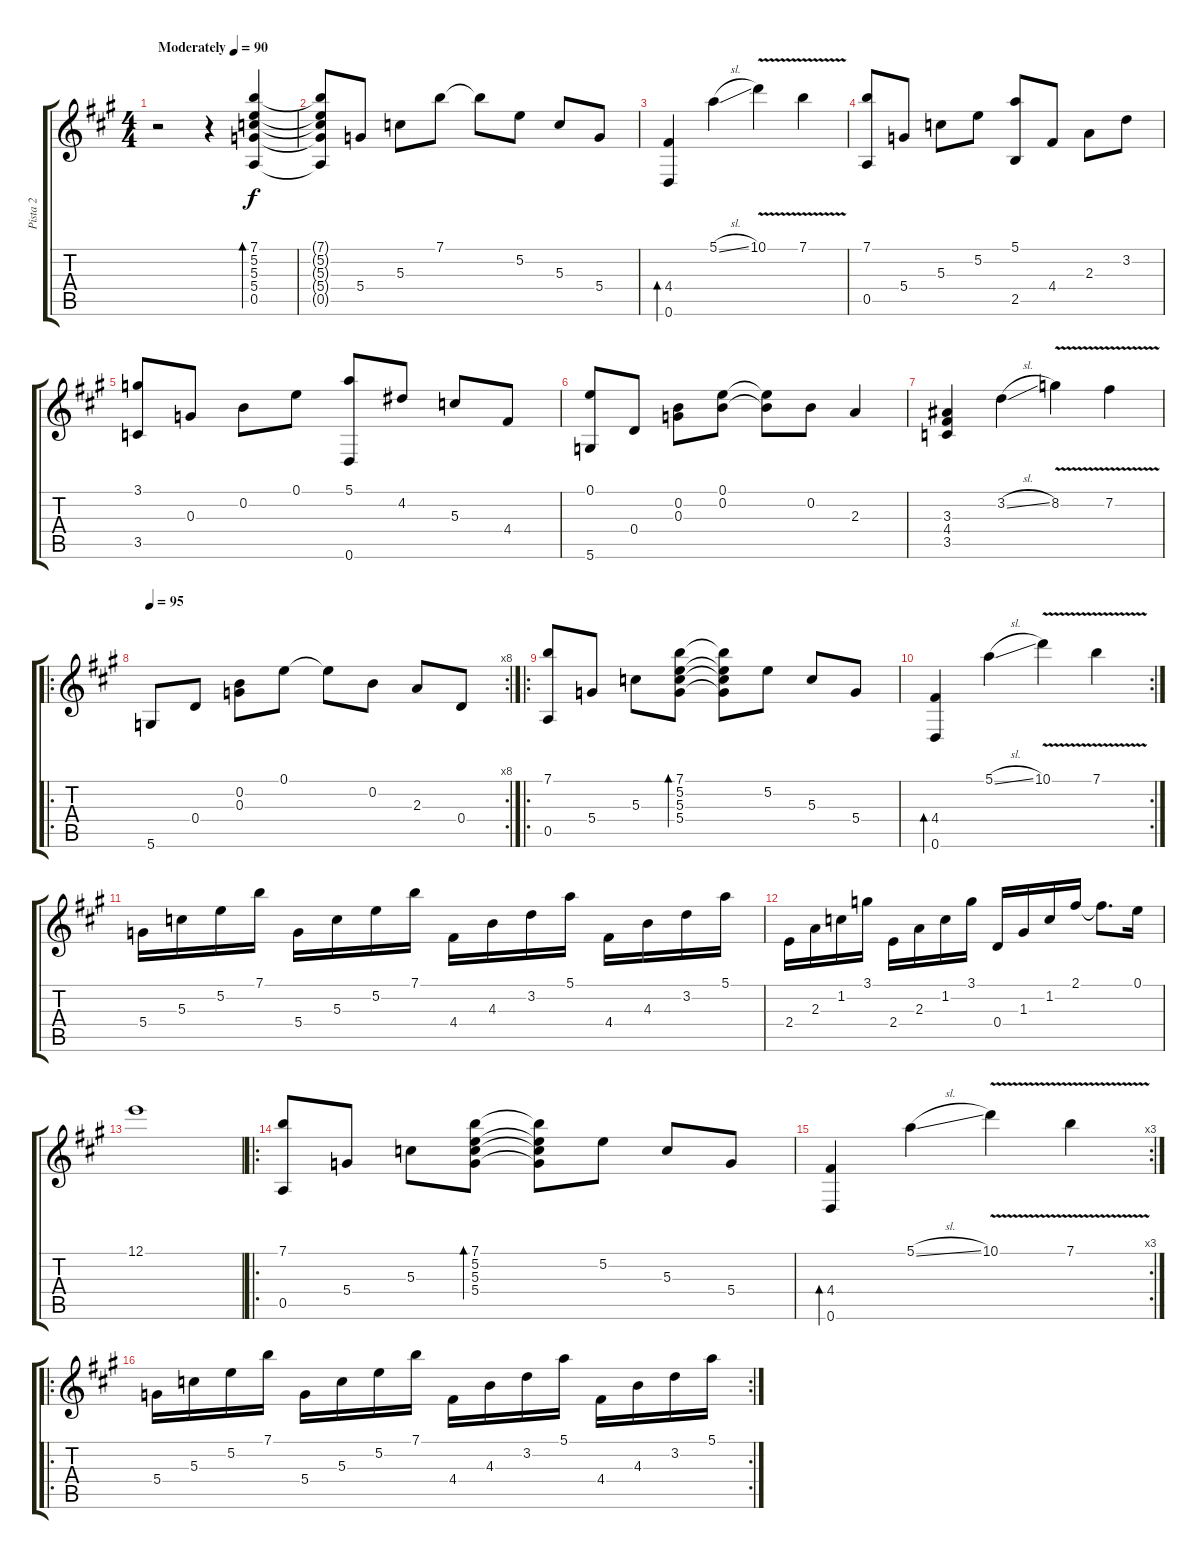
\track ("Pista 2" "Pista 2") {instrument acousticguitarsteel}
\staff {score tabs}
\tuning (E4 B3 G3 D3 A2 D2) {hide}
\ts (4 4)
\tempo (90 "Moderately")
\clef g2
\ks a
r.2{dy f instrument acousticguitarsteel} r.4 (7.1 5.2 5.3 5.4 0.5).4{bd 240} |
(7.1{t} 5.2{t} 5.3{t} 5.4{t} 0.5{t}).8 5.4.8 5.3.8 7.1.8 7.1{t}.8 5.2.8 5.3.8 5.4.8 |
(4.4 0.6).4{bd 480} 5.1{sl}.4 10.1{v}.4 7.1{v}.4 |
(7.1 0.5).8 5.4.8 5.3.8 5.2.8 (5.1 2.5).8 4.4.8 2.3.8 3.2.8 |
(3.1 3.5).8 0.3.8 0.2.8 0.1.8 (5.1 0.6).8 4.2.8 5.3.8 4.4.8 |
(0.1 5.6).8 0.4.8 (0.2 0.3).8 (0.1 0.2).8 (0.1{t} 0.2{t}).8 0.2.8 2.3.4 |
(3.3 4.4 3.5).4 3.2{sl}.4 8.2{v}.4 7.2{v}.4 |
\ro
\rc 8
\tempo 95
5.6.8 0.4.8 (0.2 0.3).8 0.1.8 0.1{t}.8 0.2.8 2.3.8 0.4.8 |
\ro
(7.1 0.5).8 5.4.8 5.3.8 (7.1 5.2 5.3 5.4).8{bd 480} (7.1{t} 5.2{t} 5.3{t} 5.4{t}).8 5.2.8 5.3.8 5.4.8 |
\rc 2
(4.4 0.6).4{bd 480} 5.1{sl}.4 10.1{v}.4 7.1{v}.4 |
5.4.16 5.3.16 5.2.16 7.1.16 5.4.16 5.3.16 5.2.16 7.1.16 4.4.16 4.3.16 3.2.16 5.1.16 4.4.16 4.3.16 3.2.16 5.1.16 |
2.4.16 2.3.16 1.2.16 3.1.16 2.4.16 2.3.16 1.2.16 3.1.16 0.4.16 1.3.16 1.2.16 2.1.16 2.1{t}.8{d} 0.1.16 |
12.1.1 |
\ro
(7.1 0.5).8 5.4.8 5.3.8 (7.1 5.2 5.3 5.4).8{bd 480} (7.1{t} 5.2{t} 5.3{t} 5.4{t}).8 5.2.8 5.3.8 5.4.8 |
\rc 3
(4.4 0.6).4{bd 480} 5.1{sl}.4 10.1{v}.4 7.1{v}.4 |
\ro
\rc 2
5.4.16 5.3.16 5.2.16 7.1.16 5.4.16 5.3.16 5.2.16 7.1.16 4.4.16 4.3.16 3.2.16 5.1.16 4.4.16 4.3.16 3.2.16 5.1.16
